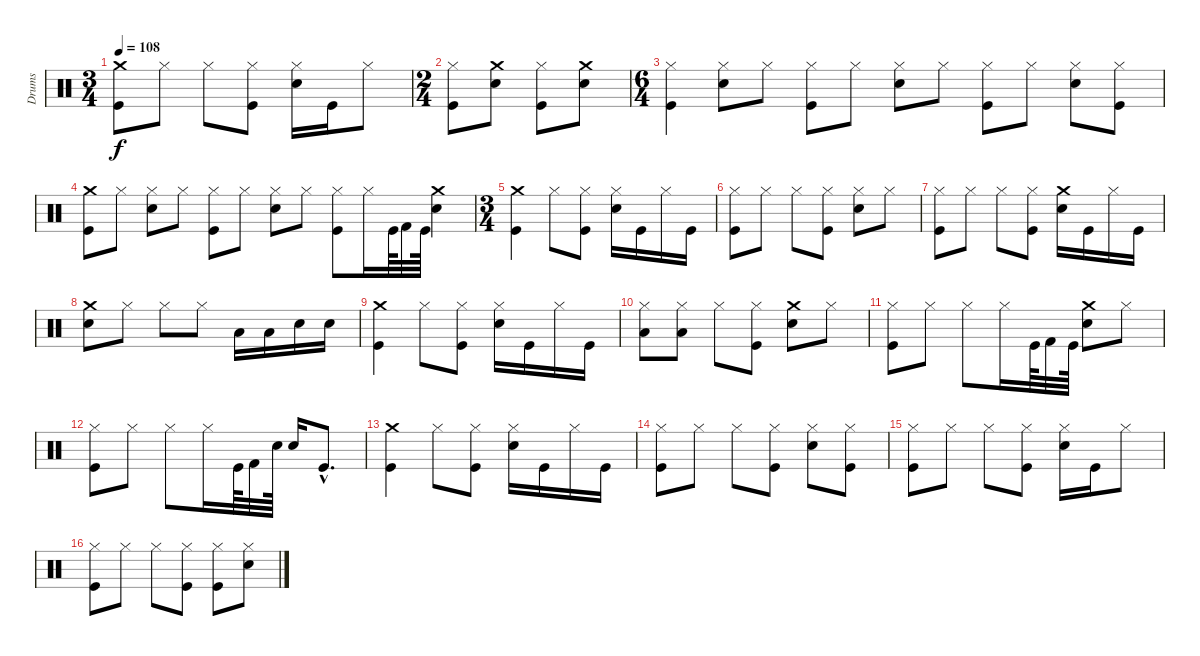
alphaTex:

\track ("Drums" "Drums") {instrument percussion}
\staff {score}
\articulation defaults
\ts (3 4)
\tempo 108
\clef neutral
\ks c
("Crash medium (hit)" "Kick (hit)").8{dy f} "Hi-Hat (closed)".8 "Hi-Hat (closed)".8 ("Kick (hit)" "Hi-Hat (closed)").8 ("Hi-Hat (closed)" "Snare (hit) 2").16 "Kick (hit)".16 "Hi-Hat (closed)".8 |
\ts (2 4)
("Hi-Hat (closed)" "Kick (hit)").8 ("Crash medium (hit)" "Snare (hit) 2").8 ("Hi-Hat (closed)" "Kick (hit)").8 ("Crash medium (hit)" "Snare (hit) 2").8 |
\ts (6 4)
("Hi-Hat (closed)" "Kick (hit)").4 ("Hi-Hat (closed)" "Snare (hit) 2").8 "Hi-Hat (closed)".8 ("Hi-Hat (closed)" "Kick (hit)").8 "Hi-Hat (closed)".8 ("Snare (hit) 2" "Hi-Hat (closed)").8 "Hi-Hat (closed)".8 ("Hi-Hat (closed)" "Kick (hit)").8 "Hi-Hat (closed)".8 ("Snare (hit) 2" "Hi-Hat (closed)").8 ("Hi-Hat (closed)" "Kick (hit)").8 |
("Kick (hit)" "Crash medium (hit)").8 "Hi-Hat (closed)".8 ("Hi-Hat (closed)" "Snare (hit) 2").8 "Hi-Hat (closed)".8 ("Hi-Hat (closed)" "Kick (hit)").8 "Hi-Hat (closed)".8 ("Snare (hit) 2" "Hi-Hat (closed)").8 "Hi-Hat (closed)".8 ("Hi-Hat (closed)" "Kick (hit)").8 "Hi-Hat (closed)".16 "Kick (hit)".64 "Kick (hit) 2".32 "Kick (hit)".64 ("Crash medium (hit)" "Snare (hit) 2").4 |
\ts (3 4)
("Crash medium (hit)" "Kick (hit)").4 "Hi-Hat (closed)".8 ("Kick (hit)" "Hi-Hat (closed)").8 ("Snare (hit) 2" "Hi-Hat (closed)").16 "Kick (hit)".16 "Hi-Hat (closed)".16 "Kick (hit)".16 |
("Hi-Hat (closed)" "Kick (hit)").8 "Hi-Hat (closed)".8 "Hi-Hat (closed)".8 ("Hi-Hat (closed)" "Kick (hit)").8 ("Snare (hit) 2" "Hi-Hat (closed)").8 "Hi-Hat (closed)".8 |
("Hi-Hat (closed)" "Kick (hit)").8 "Hi-Hat (closed)".8 "Hi-Hat (closed)".8 ("Kick (hit)" "Hi-Hat (closed)").8 ("Crash medium (hit)" "Snare (hit) 2").16 "Kick (hit)".16 "Hi-Hat (closed)".16 "Kick (hit)".16 |
("Crash medium (hit)" "Snare (hit) 2").8 "Hi-Hat (closed)".8 "Hi-Hat (closed)".8 "Hi-Hat (closed)".8 "Low Tom (hit)".16 "Low Tom (hit)".16 "Snare (hit) 2".16 "Snare (hit) 2".16 |
("Kick (hit)" "Crash medium (hit)").4 "Hi-Hat (closed)".8 ("Kick (hit)" "Hi-Hat (closed)").8 ("Snare (hit) 2" "Hi-Hat (closed)").16 "Kick (hit)".16 "Hi-Hat (closed)".16 "Kick (hit)".16 |
("Hi-Hat (closed)" "Low Tom (hit)").8 ("Hi-Hat (closed)" "Low Tom (hit)").8 "Hi-Hat (closed)".8 ("Kick (hit)" "Hi-Hat (closed)").8 ("Crash medium (hit)" "Snare (hit) 2").8 "Hi-Hat (closed)".8 |
("Hi-Hat (closed)" "Kick (hit)").8 "Hi-Hat (closed)".8 "Hi-Hat (closed)".8 "Hi-Hat (closed)".16 "Kick (hit)".64 "Kick (hit) 2".32 "Kick (hit)".64 ("Crash medium (hit)" "Snare (hit) 2").8 "Hi-Hat (closed)".8 |
("Hi-Hat (closed)" "Kick (hit)").8 "Hi-Hat (closed)".8 "Hi-Hat (closed)".8 "Hi-Hat (closed)".16 "Kick (hit)".64 "Kick (hit) 2".32 "Snare (hit) 2".64 "Snare (hit) 2".16 "Kick (hit)"{hac}.8{d} |
("Kick (hit)" "Crash medium (hit)").4 "Hi-Hat (closed)".8 ("Kick (hit)" "Hi-Hat (closed)").8 ("Hi-Hat (closed)" "Snare (hit) 2").16 "Kick (hit)".16 "Hi-Hat (closed)".16 "Kick (hit)".16 |
("Kick (hit)" "Hi-Hat (closed)").8 "Hi-Hat (closed)".8 "Hi-Hat (closed)".8 ("Hi-Hat (closed)" "Kick (hit)").8 ("Snare (hit) 2" "Hi-Hat (closed)").8 ("Hi-Hat (closed)" "Kick (hit)").8 |
("Hi-Hat (closed)" "Kick (hit)").8 "Hi-Hat (closed)".8 "Hi-Hat (closed)".8 ("Hi-Hat (closed)" "Kick (hit)").8 ("Snare (hit) 2" "Hi-Hat (closed)").16 "Kick (hit)".16 "Hi-Hat (closed)".8 |
("Hi-Hat (closed)" "Kick (hit)").8 "Hi-Hat (closed)".8 "Hi-Hat (closed)".8 ("Kick (hit)" "Hi-Hat (closed)").8 ("Hi-Hat (closed)" "Kick (hit)").8 ("Snare (hit) 2" "Hi-Hat (closed)").8
